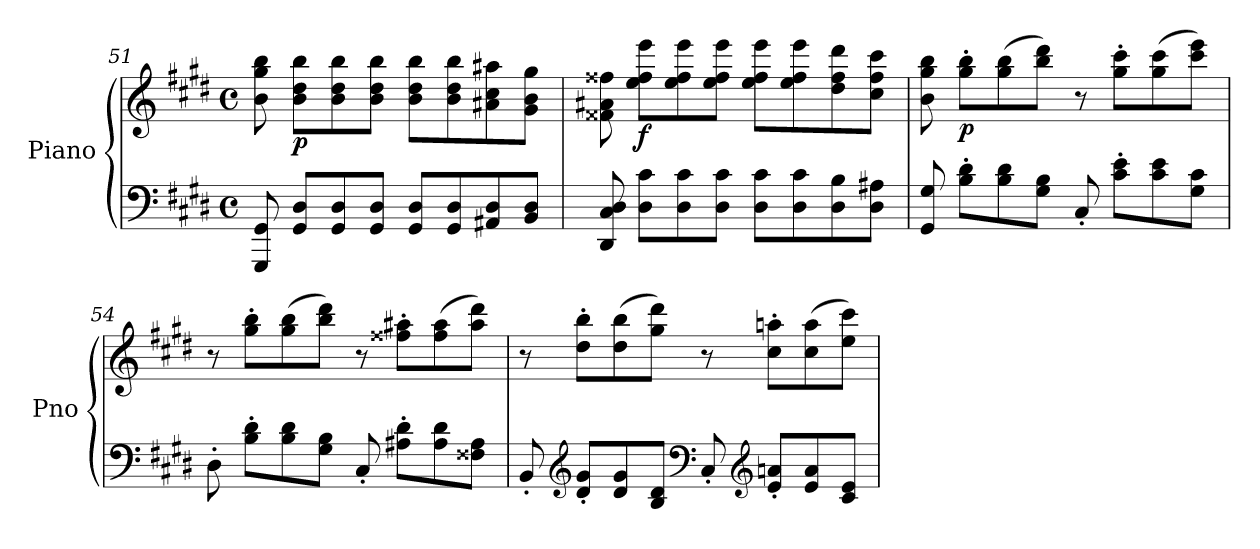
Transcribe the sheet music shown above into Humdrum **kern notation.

**kern	**kern	**dynam
*part1	*part1	*part1
*staff2	*staff1	*staff1/2
*I"Piano	*	*
*I'Pno	*	*
*clefF4	*clefG2	*
*k[f#c#g#d#]	*k[f#c#g#d#]	*
*M4/4	*M4/4	*
*met(c)	*met(c)	*
=51	=51	=51
8GGG#/ 8GG#/	8b\ 8gg#\ 8bb\	.
!	!	!LO:DY:b
8GG#/ 8D#/L	8b\ 8dd#\ 8bb\L	p
8GG#/ 8D#/	8b\ 8dd#\ 8bb\	.
8GG#/ 8D#/J	8b\ 8dd#\ 8bb\J	.
!	!	!LO:DY:b
8GG#/ 8D#/L	8b\ 8dd#\ 8bb\L	other-dynamics
8GG#/ 8D#/	8b\ 8dd#\ 8bb\	.
8AA#X/ 8D#/	8a#X\ 8cc#\ 8aa#X\	.
8BB/ 8D#/J	8g#\ 8b\ 8gg#\J	.
!!LO:LB:g=z
=52	=52	=52
8DD#/ 8C#/ 8D#/	8f##X\ 8a#X\ 8ff##X\	.
!	!	!LO:DY:b
8D#\ 8c#\L	8ee\ 8ff##\ 8eee\L	f
8D#\ 8c#\	8ee\ 8ff##\ 8eee\	.
8D#\ 8c#\J	8ee\ 8ff##\ 8eee\J	.
8D#\ 8c#\L	8ee\ 8ff##\ 8eee\L	.
8D#\ 8c#\	8ee\ 8ff##\ 8eee\	.
8D#\ 8B\	8dd#\ 8ff##\ 8ddd#\	.
8D#\ 8A#X\J	8cc#\ 8ff##\ 8ccc#\J	.
=53	=53	=53
8GG#/ 8G#/	8b\ 8gg#\ 8bb\	.
!	!	!LO:DY:b
8B\' 8d#\'L	8gg#\' 8bb\'L	p
8B\ 8d#\	(8gg#\ 8bb\	.
8G#\ 8B\J	8bb\ 8ddd#\J)	.
8C#'/	8r	.
8c#\' 8e\'L	8gg#\' 8ccc#\'L	.
8c#\ 8e\	(8gg#\ 8ccc#\	.
8G#\ 8c#\J	8ccc#\ 8eee\J)	.
=54	=54	=54
8D#'\	8r	.
8B\' 8d#\'L	8gg#\' 8bb\'L	.
8B\ 8d#\	(8gg#\ 8bb\	.
8G#\ 8B\J	8bb\ 8ddd#\J)	.
8C#'/	8r	.
8A#X\' 8d#\'L	8ff##X\' 8aa#X\'L	.
8A#\ 8d#\	(8ff##\ 8aa#\	.
8F##X\ 8A#\J	8aa#\ 8ddd#\J)	.
!!LO:LB:g=z
=55	=55	=55
8BB'/	8r	.
*clefG2	*	*
!	!	!LO:DY:b
8d#/' 8g#/'L	8dd#\' 8bb\'L	other-dynamics
8d#/ 8g#/	(8dd#\ 8bb\	.
8B/ 8d#/J	8gg#\ 8ddd#\J)	.
*clefF4	*	*
8C#'/	8r	.
*clefG2	*	*
8e/' 8an/'L	8cc#\' 8aan\'L	.
8e/ 8a/	(8cc#\ 8aa\	.
8c#/ 8e/J	8ee\ 8ccc#\J)	.
=	=	=
*-	*-	*-
